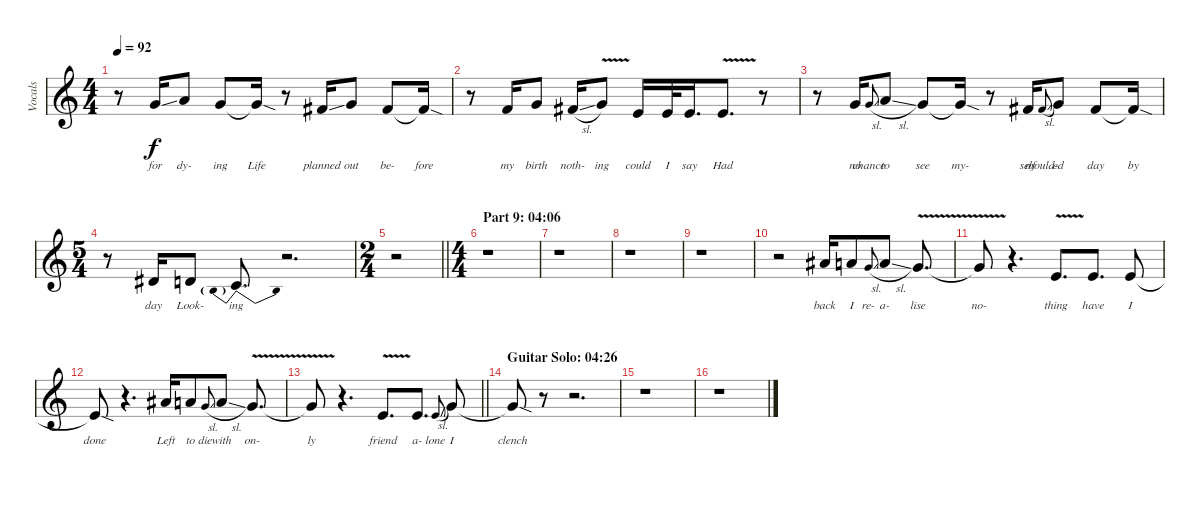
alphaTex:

\track ("Vocals" "Vocals") {instrument lead2sawtooth}
\staff {score}
\tuning (E4 B3 G3 D3 A2 E2) {hide}
\ts (4 4)
\tempo 92
\clef g2
\ks c
r.8{dy f} 8.2{ss}.16{lyrics (0 "for") lyrics (1 "") lyrics (2 "") lyrics (3 "") lyrics (4 "")} 10.2.8{lyrics (0 "dy-") lyrics (1 "") lyrics (2 "") lyrics (3 "") lyrics (4 "")} 8.2.8{lyrics (0 "ing") lyrics (1 "") lyrics (2 "") lyrics (3 "") lyrics (4 "")} 8.2{sod t}.16{lyrics (0 "Life") lyrics (1 "") lyrics (2 "") lyrics (3 "") lyrics (4 "")} r.8 7.2{ss}.16{lyrics (0 "planned") lyrics (1 "") lyrics (2 "") lyrics (3 "") lyrics (4 "")} 8.2.8{lyrics (0 "out") lyrics (1 "") lyrics (2 "") lyrics (3 "") lyrics (4 "")} 7.2.8{lyrics (0 "be-") lyrics (1 "") lyrics (2 "") lyrics (3 "") lyrics (4 "")} 7.2{sod t}.16{lyrics (0 "fore") lyrics (1 "") lyrics (2 "") lyrics (3 "") lyrics (4 "")} |
r.8 6.2.16{lyrics (0 "my") lyrics (1 "") lyrics (2 "") lyrics (3 "") lyrics (4 "")} 8.2.8{lyrics (0 "birth") lyrics (1 "") lyrics (2 "") lyrics (3 "") lyrics (4 "")} 7.2{sl}.16{lyrics (0 "noth-") lyrics (1 "") lyrics (2 "") lyrics (3 "") lyrics (4 "")} 8.2{v}.8{lyrics (0 "ing") lyrics (1 "") lyrics (2 "") lyrics (3 "") lyrics (4 "")} 5.2.16{lyrics (0 "could") lyrics (1 "") lyrics (2 "") lyrics (3 "") lyrics (4 "")} 5.2.32{lyrics (0 "I") lyrics (1 "") lyrics (2 "") lyrics (3 "") lyrics (4 "")} 5.2.16{d lyrics (0 "say") lyrics (1 "") lyrics (2 "") lyrics (3 "") lyrics (4 "")} 5.2{v}.8{d lyrics (0 "Had") lyrics (1 "") lyrics (2 "") lyrics (3 "") lyrics (4 "")} r.8 |
r.8 8.2.16{lyrics (0 "no") lyrics (1 "") lyrics (2 "") lyrics (3 "") lyrics (4 "")} 8.2{sl}.8{lyrics (0 "chance") lyrics (1 "") lyrics (2 "") lyrics (3 "") lyrics (4 "") gr onbeat} 10.2{sl}.8{lyrics (0 "to") lyrics (1 "") lyrics (2 "") lyrics (3 "") lyrics (4 "")} 8.2.8{lyrics (0 "see") lyrics (1 "") lyrics (2 "") lyrics (3 "") lyrics (4 "")} 8.2{sod t}.16{lyrics (0 "my-") lyrics (1 "") lyrics (2 "") lyrics (3 "") lyrics (4 "")} r.8 7.2.16{lyrics (0 "self") lyrics (1 "") lyrics (2 "") lyrics (3 "") lyrics (4 "")} 7.2{sl}.8{lyrics (0 "mould-") lyrics (1 "") lyrics (2 "") lyrics (3 "") lyrics (4 "") gr onbeat} 8.2.8{lyrics (0 "ed") lyrics (1 "") lyrics (2 "") lyrics (3 "") lyrics (4 "")} 7.2.8{lyrics (0 "day") lyrics (1 "") lyrics (2 "") lyrics (3 "") lyrics (4 "")} 7.2{sod t}.16{lyrics (0 "by") lyrics (1 "") lyrics (2 "") lyrics (3 "") lyrics (4 "")} |
\ts (5 4)
r.8 8.3.16{lyrics (0 "day") lyrics (1 "") lyrics (2 "") lyrics (3 "") lyrics (4 "")} 5.3{be (custom 0 4 15 4 45 0 60 0)}.8{lyrics (0 "Look-") lyrics (1 "") lyrics (2 "") lyrics (3 "") lyrics (4 "")} 4.3{be (prebendrelease 0 2 60 0)}.8{d lyrics (0 "ing") lyrics (1 "") lyrics (2 "") lyrics (3 "") lyrics (4 "")} r.2{d} |
\ts (2 4)
\barLineRight lightlight
r.2 |
\ts (4 4)
\section ("" "Part 9: 04:06")
r.1 |
r.1 |
r.1 |
r.1 |
r.2 6.1.16{lyrics (0 "back") lyrics (1 "") lyrics (2 "") lyrics (3 "") lyrics (4 "")} 5.1.8{lyrics (0 "I") lyrics (1 "") lyrics (2 "") lyrics (3 "") lyrics (4 "")} 3.1{sl}.8{lyrics (0 "re-") lyrics (1 "") lyrics (2 "") lyrics (3 "") lyrics (4 "") gr onbeat} 5.1{sl}.8{lyrics (0 "a-") lyrics (1 "") lyrics (2 "") lyrics (3 "") lyrics (4 "")} 3.1{v}.8{d lyrics (0 "lise") lyrics (1 "") lyrics (2 "") lyrics (3 "") lyrics (4 "")} |
3.1{t}.8{lyrics (0 "no-") lyrics (1 "") lyrics (2 "") lyrics (3 "") lyrics (4 "")} r.4{d} 5.2{v}.8{d lyrics (0 "thing") lyrics (1 "") lyrics (2 "") lyrics (3 "") lyrics (4 "")} 5.2.8{d lyrics (0 "have") lyrics (1 "") lyrics (2 "") lyrics (3 "") lyrics (4 "")} 5.2.8{lyrics (0 "I") lyrics (1 "") lyrics (2 "") lyrics (3 "") lyrics (4 "")} |
5.2{sod t}.8{lyrics (0 "done") lyrics (1 "") lyrics (2 "") lyrics (3 "") lyrics (4 "")} r.4{d} 6.1.16{lyrics (0 "Left") lyrics (1 "") lyrics (2 "") lyrics (3 "") lyrics (4 "")} 5.1.8{lyrics (0 "to") lyrics (1 "") lyrics (2 "") lyrics (3 "") lyrics (4 "")} 3.1{sl}.8{lyrics (0 "die") lyrics (1 "") lyrics (2 "") lyrics (3 "") lyrics (4 "") gr onbeat} 5.1{sl}.8{lyrics (0 "with") lyrics (1 "") lyrics (2 "") lyrics (3 "") lyrics (4 "")} 3.1{v}.8{d lyrics (0 "on-") lyrics (1 "") lyrics (2 "") lyrics (3 "") lyrics (4 "")} |
\barLineRight lightlight
3.1{t}.8{lyrics (0 "ly") lyrics (1 "") lyrics (2 "") lyrics (3 "") lyrics (4 "")} r.4{d} 5.2{v}.8{d lyrics (0 "friend") lyrics (1 "") lyrics (2 "") lyrics (3 "") lyrics (4 "")} 5.2.8{d lyrics (0 "a-") lyrics (1 "") lyrics (2 "") lyrics (3 "") lyrics (4 "")} 5.2{sl}.8{lyrics (0 "lone") lyrics (1 "") lyrics (2 "") lyrics (3 "") lyrics (4 "") gr onbeat} 8.2.8{lyrics (0 "I") lyrics (1 "") lyrics (2 "") lyrics (3 "") lyrics (4 "")} |
\section ("" "Guitar Solo: 04:26")
8.2{sod t}.8{lyrics (0 "clench") lyrics (1 "") lyrics (2 "") lyrics (3 "") lyrics (4 "")} r.8 r.2{d} |
r.1 |
r.1
